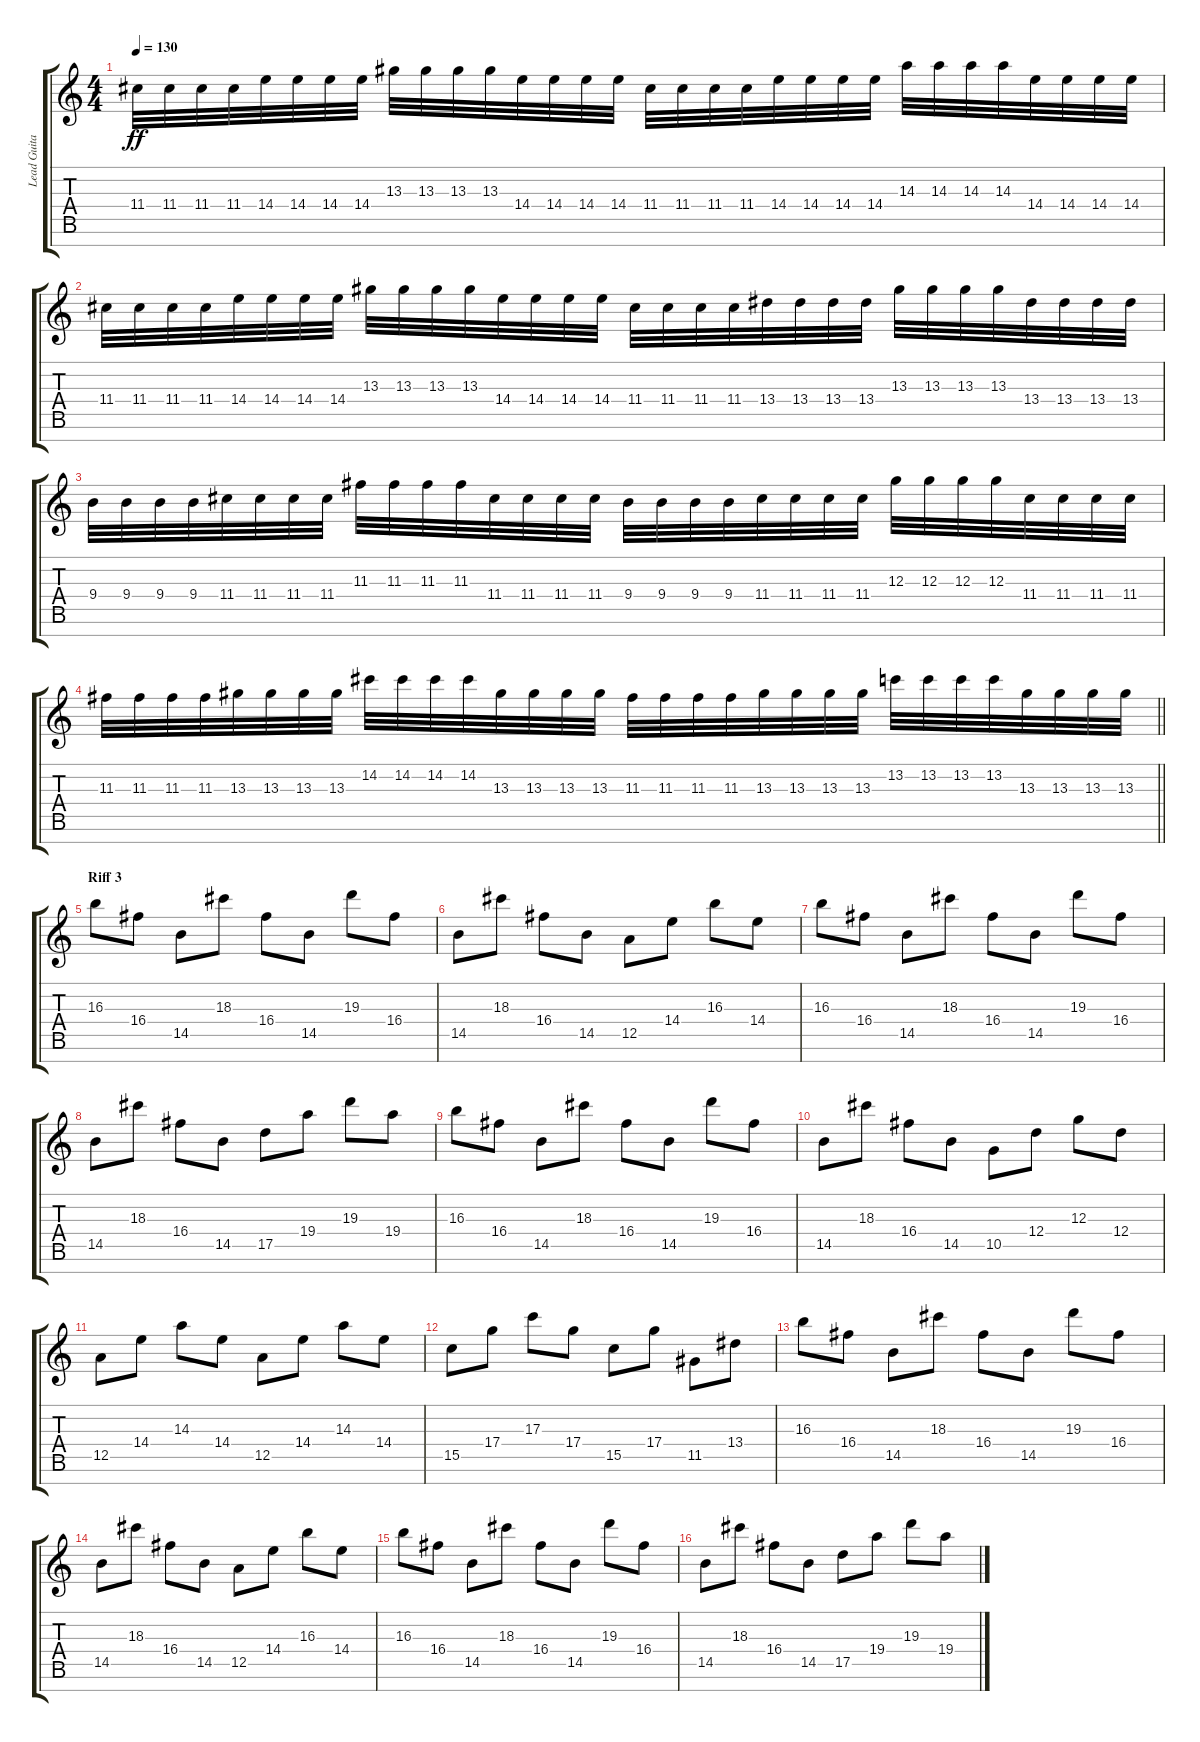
\track ("Lead Guitar" "Lead Guita") {instrument distortionguitar}
\staff {score tabs}
\tuning (E4 B3 G3 D3 A2 E2 B1) {hide}
\ts (4 4)
\tempo 130
\clef g2
\ks c
11.4.32{dy ff} 11.4.32 11.4.32 11.4.32 14.4.32 14.4.32 14.4.32 14.4.32 13.3.32 13.3.32 13.3.32 13.3.32 14.4.32 14.4.32 14.4.32 14.4.32 11.4.32 11.4.32 11.4.32 11.4.32 14.4.32 14.4.32 14.4.32 14.4.32 14.3.32 14.3.32 14.3.32 14.3.32 14.4.32 14.4.32 14.4.32 14.4.32 |
11.4.32 11.4.32 11.4.32 11.4.32 14.4.32 14.4.32 14.4.32 14.4.32 13.3.32 13.3.32 13.3.32 13.3.32 14.4.32 14.4.32 14.4.32 14.4.32 11.4.32 11.4.32 11.4.32 11.4.32 13.4.32 13.4.32 13.4.32 13.4.32 13.3.32 13.3.32 13.3.32 13.3.32 13.4.32 13.4.32 13.4.32 13.4.32 |
9.4.32 9.4.32 9.4.32 9.4.32 11.4.32 11.4.32 11.4.32 11.4.32 11.3.32 11.3.32 11.3.32 11.3.32 11.4.32 11.4.32 11.4.32 11.4.32 9.4.32 9.4.32 9.4.32 9.4.32 11.4.32 11.4.32 11.4.32 11.4.32 12.3.32 12.3.32 12.3.32 12.3.32 11.4.32 11.4.32 11.4.32 11.4.32 |
\barLineRight lightlight
11.3.32 11.3.32 11.3.32 11.3.32 13.3.32 13.3.32 13.3.32 13.3.32 14.2.32 14.2.32 14.2.32 14.2.32 13.3.32 13.3.32 13.3.32 13.3.32 11.3.32 11.3.32 11.3.32 11.3.32 13.3.32 13.3.32 13.3.32 13.3.32 13.2.32 13.2.32 13.2.32 13.2.32 13.3.32 13.3.32 13.3.32 13.3.32 |
\section ("" "Riff 3")
16.3.8 16.4.8 14.5.8 18.3.8 16.4.8 14.5.8 19.3.8 16.4.8 |
14.5.8 18.3.8 16.4.8 14.5.8 12.5.8 14.4.8 16.3.8 14.4.8 |
16.3.8 16.4.8 14.5.8 18.3.8 16.4.8 14.5.8 19.3.8 16.4.8 |
14.5.8 18.3.8 16.4.8 14.5.8 17.5.8 19.4.8 19.3.8 19.4.8 |
16.3.8 16.4.8 14.5.8 18.3.8 16.4.8 14.5.8 19.3.8 16.4.8 |
14.5.8 18.3.8 16.4.8 14.5.8 10.5.8 12.4.8 12.3.8 12.4.8 |
12.5.8 14.4.8 14.3.8 14.4.8 12.5.8 14.4.8 14.3.8 14.4.8 |
15.5.8 17.4.8 17.3.8 17.4.8 15.5.8 17.4.8 11.5.8 13.4.8 |
16.3.8 16.4.8 14.5.8 18.3.8 16.4.8 14.5.8 19.3.8 16.4.8 |
14.5.8 18.3.8 16.4.8 14.5.8 12.5.8 14.4.8 16.3.8 14.4.8 |
16.3.8 16.4.8 14.5.8 18.3.8 16.4.8 14.5.8 19.3.8 16.4.8 |
14.5.8 18.3.8 16.4.8 14.5.8 17.5.8 19.4.8 19.3.8 19.4.8
